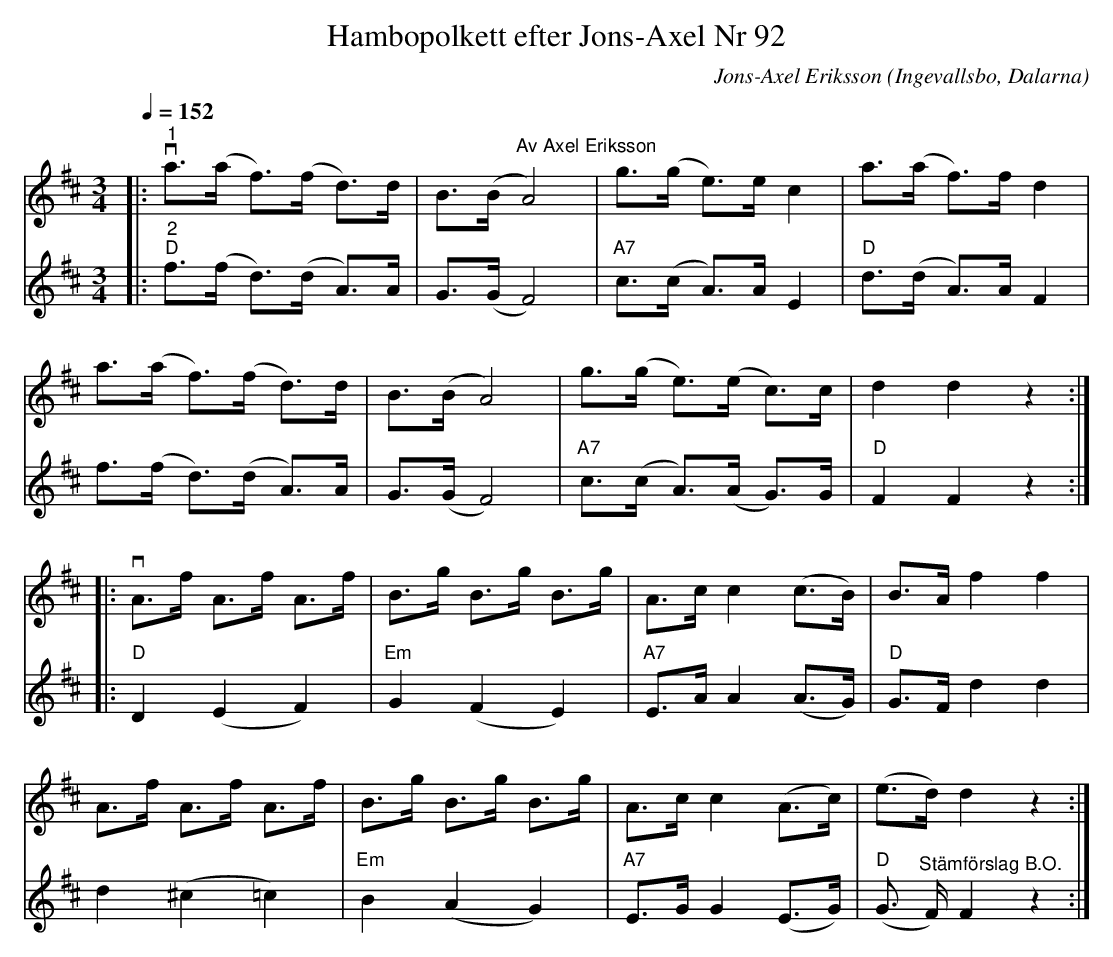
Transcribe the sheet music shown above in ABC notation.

X:1
T:Hambopolkett efter Jons-Axel Nr 92
C:Jons-Axel Eriksson
O:Ingevallsbo, Dalarna
L:1/8
Q:1/4=152
M:3/4
K:D
V:1
|:"^1"v a>(a f>)(f d>)d | B>(B"^Av Axel Eriksson" A4) | g>(g e>)e c2 | a>(a f>)f d2 |
a>(a f>)(f d>)d | B>(B A4) | g>(g e>)(e c>)c | d2 d2 z2 ::
v A>f A>f A>f | B>g B>g B>g | A>c c2 (c>B) | B>A f2 f2 |
A>f A>f A>f | B>g B>g B>g | A>c c2 (A>c) | (e>d) d2 z2 :|
V:2
|:"^2""D" f>(f d>)(d A>)A | G>(G F4) |"A7" c>(c A>)A E2 |"D" d>(d A>)A F2 |
f>(f d>)(d A>)A | G>(G F4) |"A7" c>(c A>)(A G>)G |"D" F2 F2 z2 ::
"D" D2 (E2 F2) |"Em" G2 (F2 E2) | "A7" E>A A2 (A>G) | "D" G>F d2 d2 |
d2 (^c2 =c2) | "Em" B2 (A2 G2) | "A7" E>G G2 (E>G) | "D" (G> "^Stämförslag B.O."F) F2 z2 :|
